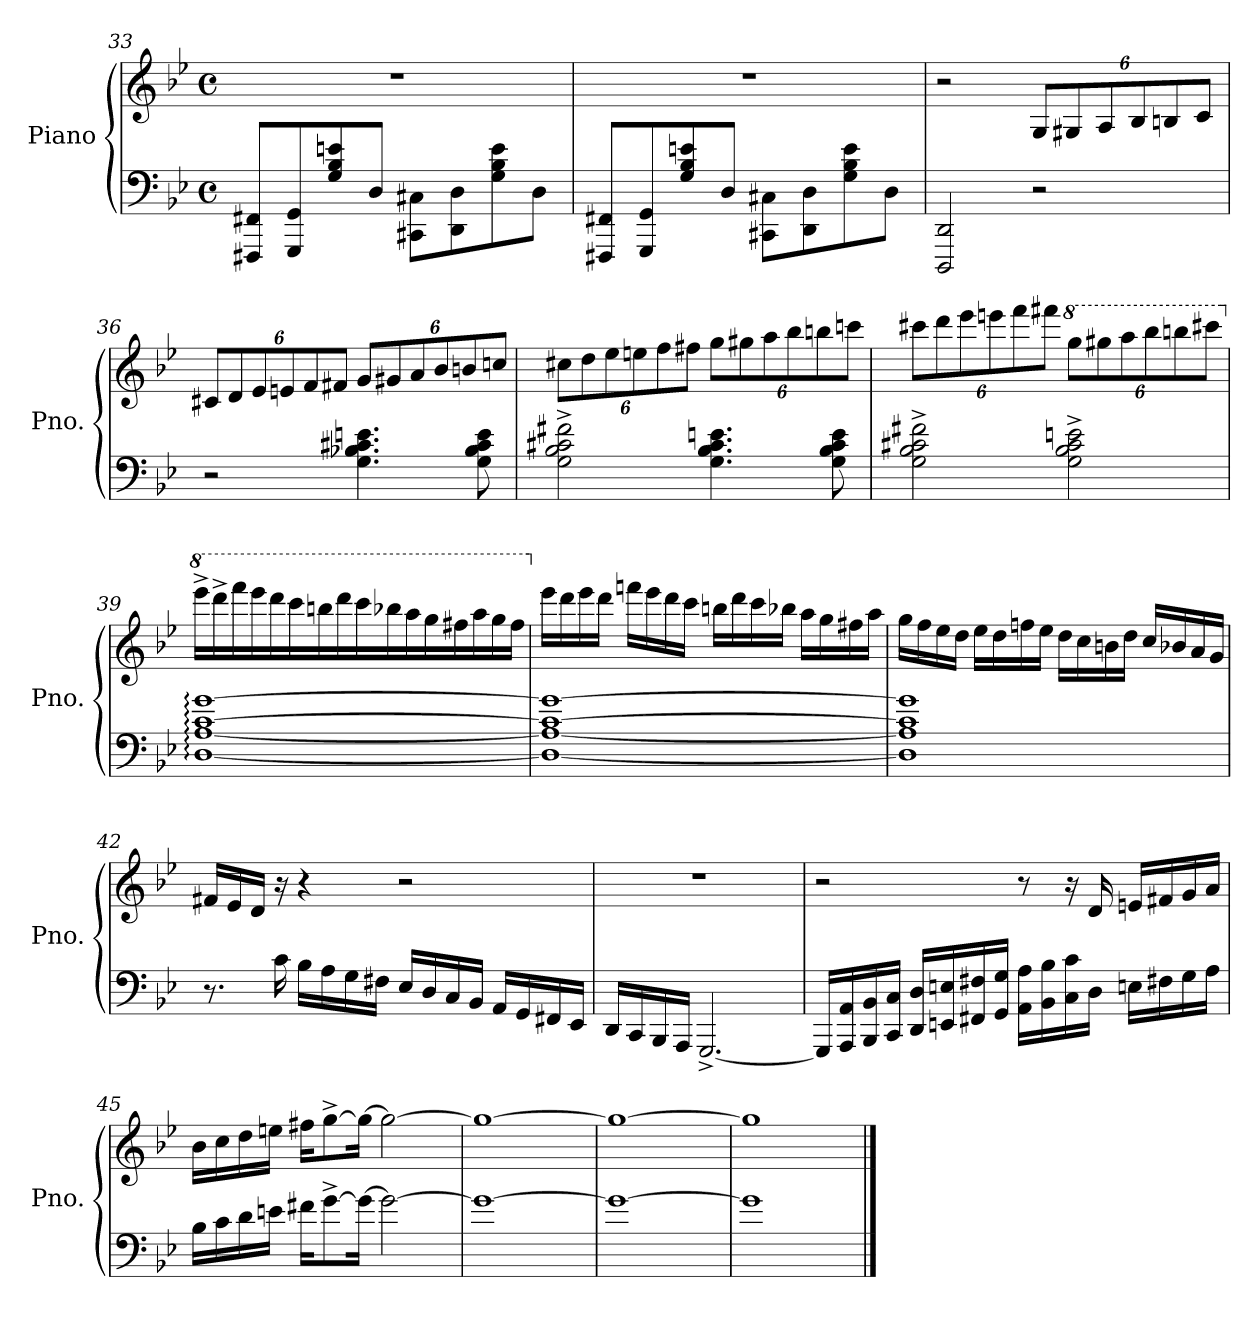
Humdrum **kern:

**kern	**kern
*part1	*part1
*staff2	*staff1
*I"Piano	*
*I'Pno.	*
*clefF4	*clefG2
*k[b-e-]	*k[b-e-]
*M4/4	*M4/4
*met(c)	*met(c)
=33	=33
8FFF#X/ 8FF#X/L	1r
8GGG/ 8GG/	.
8G/ 8B-/ 8en/	.
8D/J	.
8CC#X\ 8C#X\L	.
8DD\ 8D\	.
8G\ 8B-\ 8e\	.
8D\J	.
=34	=34
8FFF#X/ 8FF#X/L	1r
8GGG/ 8GG/	.
8G/ 8B-/ 8en/	.
8D/J	.
8CC#X\ 8C#X\L	.
8DD\ 8D\	.
8G\ 8B-\ 8e\	.
8D\J	.
=35	=35
2DDD/ 2DD/	2r
*	*Xbrackettup
2r	12G/L
.	12G#X/
.	12A/
.	12B-/
.	12Bn/
.	12c/J
!!LO:LB:g=z
=36	=36
2r	12c#X/L
.	12d/
.	12e-/
.	12en/
.	12f/
.	12f#X/J
4.G\ 4.B-X\ 4.c#X\ 4.en\	12g/L
.	12g#X/
.	12a/
.	12b-/
.	12bn/
8G\ 8B-\ 8c#\ 8e\	.
.	12ccn/J
=37	=37
2G\^ 2B-\^ 2c#X\^ 2f#X\^	12cc#X\L
.	12dd\
.	12ee-\
.	12een\
.	12ff\
.	12ff#X\J
4.G\ 4.B-\ 4.c#\ 4.en\	12gg\L
.	12gg#X\
.	12aa\
.	12bb-\
.	12bbn\
8G\ 8B-\ 8c#\ 8e\	.
.	12cccn\J
!!LO:LB:g=z
=38	=38
2G\^ 2B-\^ 2c#X\^ 2f#X\^	12ccc#X\L
.	12ddd\
.	12eee-\
.	12eeen\
.	12fff\
.	12fff#X\J
*	*8va
2G\^ 2B-\^ 2c#\^ 2en\^	12ggg\L
.	12ggg#X\
.	12aaa\
.	12bbb-\
.	12bbbn\
.	12cccc#X\J
=39	=39
*	*X8va
*	*8va
*	*MM60
[1D: [1A: [1c: [1g:	16eeee-^\LL
.	16dddd^\
*	*MM200
.	16ffff\
.	16eeee-\
.	16dddd\
.	16cccc\
.	16bbbn\
.	16dddd\
.	16cccc\
.	16bbb-X\
.	16aaa\
.	16ggg\
.	16fff#X\
.	16aaa\
.	16ggg\
.	16fff#\JJ
!!LO:LB:g=z
=40	=40
*	*X8va
1D_ 1A_ 1c_ 1g_	16eee-\LL
.	16ddd\
.	16eee-\
.	16ddd\JJ
.	16fffn\LL
.	16eee-\
.	16ddd\
.	16ccc\JJ
.	16bbn\LL
.	16ddd\
.	16ccc\
.	16bb-X\JJ
.	16aa\LL
.	16gg\
.	16ff#X\
.	16aa\JJ
=41	=41
1D] 1A] 1c] 1g]	16gg\LL
.	16ff\
.	16ee-\
.	16dd\JJ
.	16ee-\LL
.	16dd\
.	16ffn\
.	16ee-\JJ
.	16dd\LL
.	16cc\
.	16bn\
.	16dd\JJ
.	16cc/LL
.	16b-X/
.	16a/
.	16g/JJ
!!LO:PB:g=z
=42	=42
8.r	16f#X/LL
.	16e-/
.	16d/JJ
16c\	16r
16B-\LL	4r
16A\	.
16G\	.
16F#X\JJ	.
16E-/LL	2r
16D/	.
16C/	.
16BB-/JJ	.
16AA/LL	.
16GG/	.
16FF#X/	.
16EE-/JJ	.
=43	=43
16DD/LL	1r
16CC/	.
16BBB-/	.
16AAA/JJ	.
[2.GGG^/	.
!!LO:LB:g=z
=44	=44
*	*MM250
16GGG/LL]	2r
16AAA/ 16AA/	.
16BBB-/ 16BB-/	.
16CC/ 16C/JJ	.
16DD/ 16D/LL	.
16EEn/ 16En/	.
16FF#X/ 16F#X/	.
16GG/ 16G/JJ	.
16AA\ 16A\LL	8r
16BB-\ 16B-\	.
16C\ 16c\	16r
16D\JJ	16d/
16En\LL	16en/LL
16F#X\	16f#X/
16G\	16g/
16A\JJ	16a/JJ
=45	=45
16B-\LL	16b-\LL
16c\	16cc\
16d\	16dd\
16en\JJ	16een\JJ
16f#X\KL	16ff#X\KL
[8g^\	[8gg^\
16g\Jk_	16gg\Jk_
2g\_	2gg\_
=46	=46
1g_	1gg_
=47	=47
1g_	1gg_
=48	=48
1g]	1gg]
==	==
*-	*-
